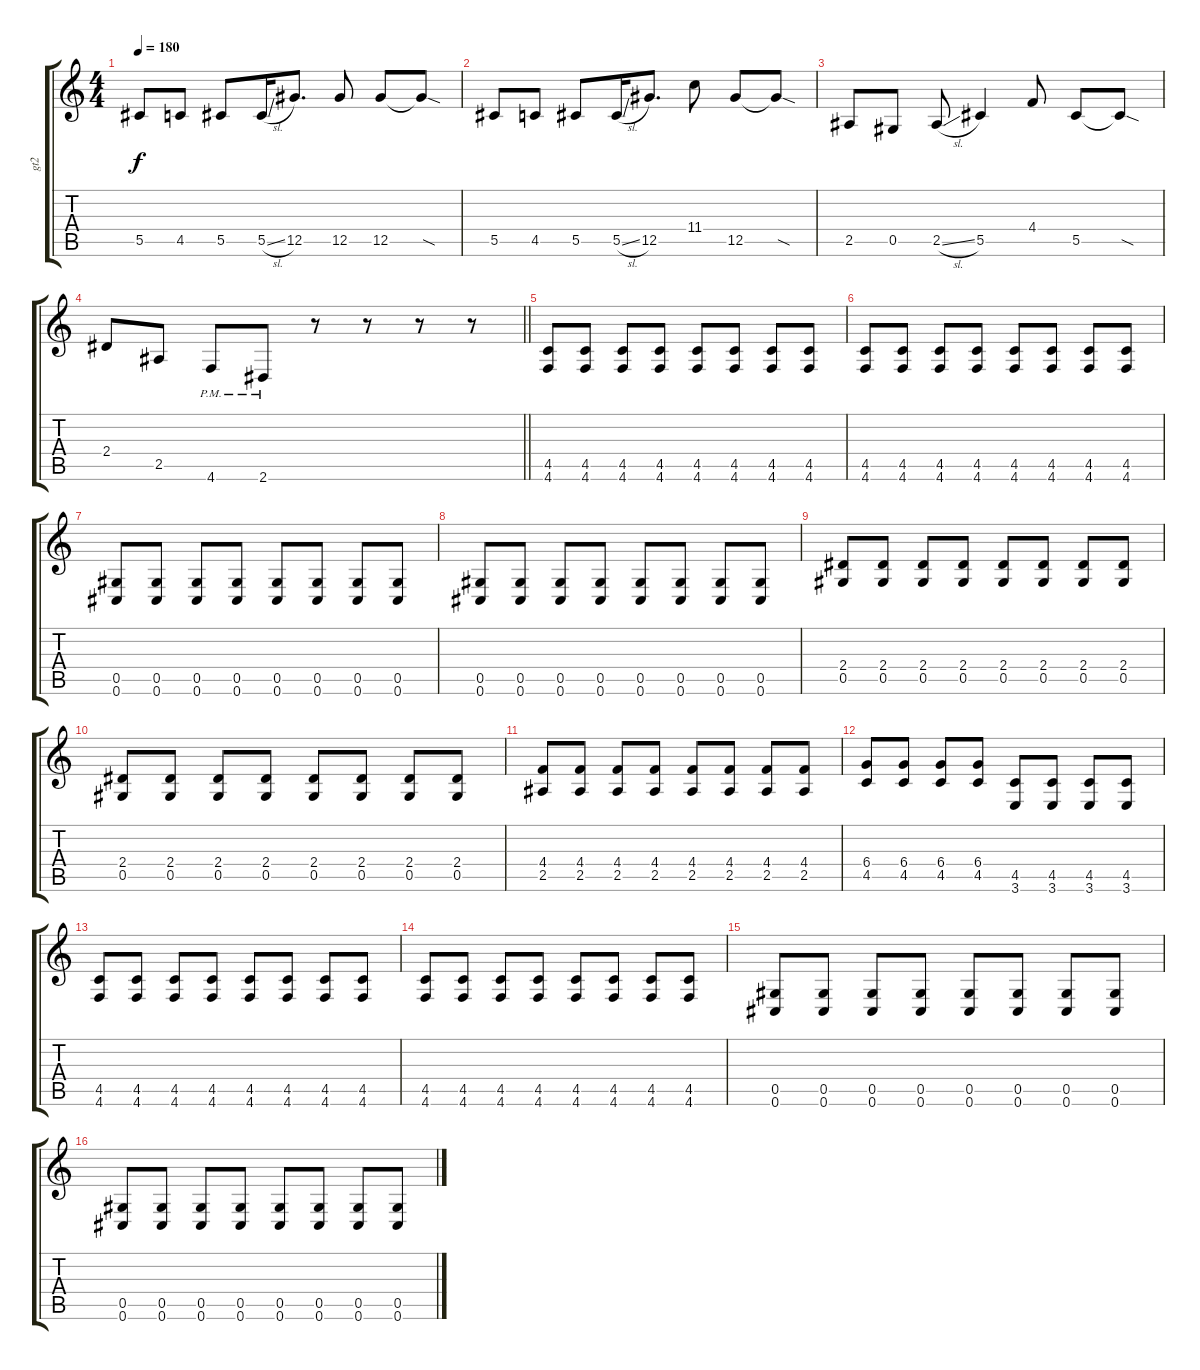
\track ("gt2" "gt2") {instrument distortionguitar}
\staff {score tabs}
\tuning (Eb4 Bb3 Gb3 Db3 Ab2 Db2) {hide}
\ts (4 4)
\tempo 180
\clef g2
\ks c
5.5.8{dy f} 4.5.8 5.5.8 5.5{sl}.16 12.5.8{d} 12.5.8 12.5.8 12.5{sod t}.8 |
5.5.8 4.5.8 5.5.8 5.5{sl}.16 12.5.8{d} 11.4.8 12.5.8 12.5{sod t}.8 |
2.5.8 0.5.8 2.5{sl}.8 5.5.4 4.4.8 5.5.8 5.5{sod t}.8 |
\barLineRight lightlight
2.4.8 2.5.8 4.6{pm}.8 2.6{pm}.8 r.8 r.8 r.8 r.8 |
(4.5 4.6).8 (4.5 4.6).8 (4.5 4.6).8 (4.5 4.6).8 (4.5 4.6).8 (4.5 4.6).8 (4.5 4.6).8 (4.5 4.6).8 |
(4.5 4.6).8 (4.5 4.6).8 (4.5 4.6).8 (4.5 4.6).8 (4.5 4.6).8 (4.5 4.6).8 (4.5 4.6).8 (4.5 4.6).8 |
(0.5 0.6).8 (0.5 0.6).8 (0.5 0.6).8 (0.5 0.6).8 (0.5 0.6).8 (0.5 0.6).8 (0.5 0.6).8 (0.5 0.6).8 |
(0.5 0.6).8 (0.5 0.6).8 (0.5 0.6).8 (0.5 0.6).8 (0.5 0.6).8 (0.5 0.6).8 (0.5 0.6).8 (0.5 0.6).8 |
(2.4 0.5).8 (2.4 0.5).8 (2.4 0.5).8 (2.4 0.5).8 (2.4 0.5).8 (2.4 0.5).8 (2.4 0.5).8 (2.4 0.5).8 |
(2.4 0.5).8 (2.4 0.5).8 (2.4 0.5).8 (2.4 0.5).8 (2.4 0.5).8 (2.4 0.5).8 (2.4 0.5).8 (2.4 0.5).8 |
(4.4 2.5).8 (4.4 2.5).8 (4.4 2.5).8 (4.4 2.5).8 (4.4 2.5).8 (4.4 2.5).8 (4.4 2.5).8 (4.4 2.5).8 |
(6.4 4.5).8 (6.4 4.5).8 (6.4 4.5).8 (6.4 4.5).8 (4.5 3.6).8 (4.5 3.6).8 (4.5 3.6).8 (4.5 3.6).8 |
(4.5 4.6).8 (4.5 4.6).8 (4.5 4.6).8 (4.5 4.6).8 (4.5 4.6).8 (4.5 4.6).8 (4.5 4.6).8 (4.5 4.6).8 |
(4.5 4.6).8 (4.5 4.6).8 (4.5 4.6).8 (4.5 4.6).8 (4.5 4.6).8 (4.5 4.6).8 (4.5 4.6).8 (4.5 4.6).8 |
(0.5 0.6).8 (0.5 0.6).8 (0.5 0.6).8 (0.5 0.6).8 (0.5 0.6).8 (0.5 0.6).8 (0.5 0.6).8 (0.5 0.6).8 |
(0.5 0.6).8 (0.5 0.6).8 (0.5 0.6).8 (0.5 0.6).8 (0.5 0.6).8 (0.5 0.6).8 (0.5 0.6).8 (0.5 0.6).8
